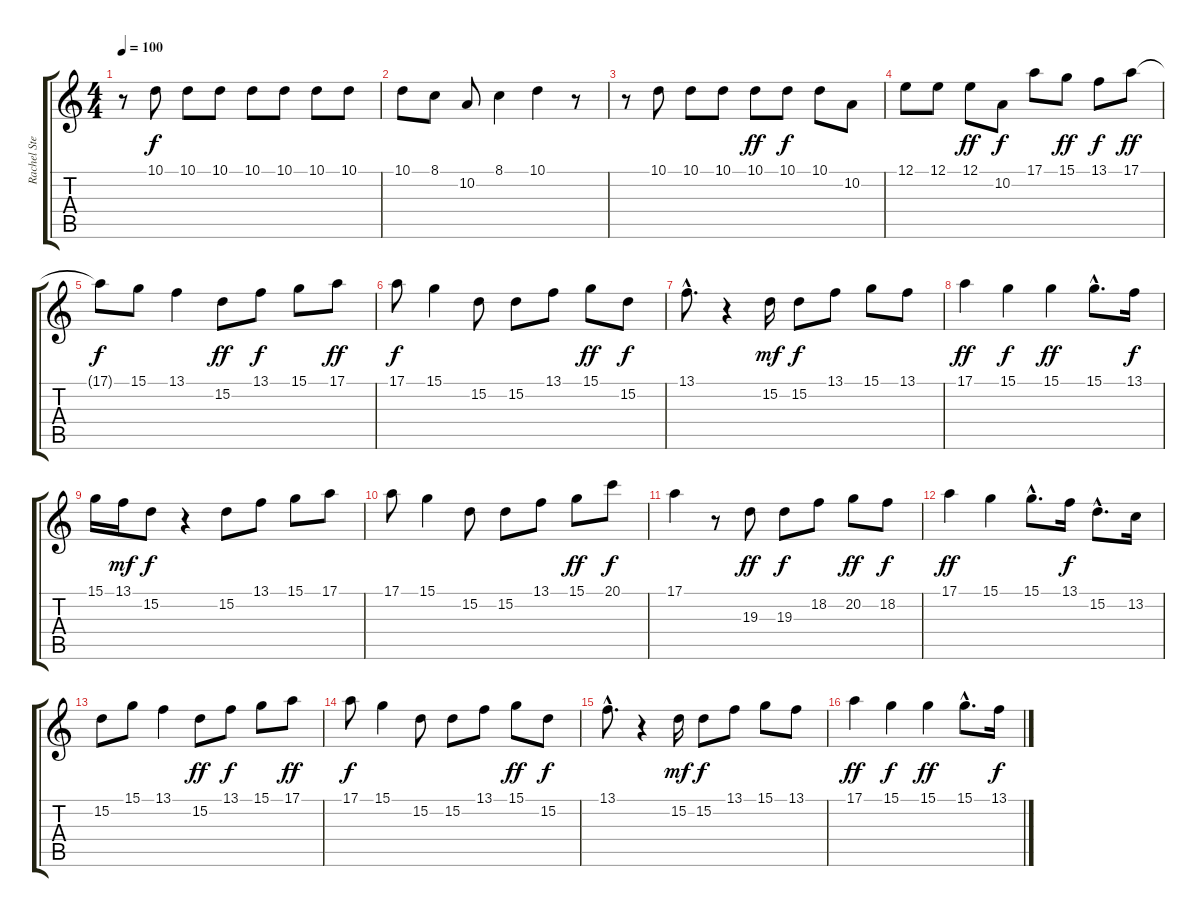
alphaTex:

\track ("Rachel Stevens" "Rachel Ste") {instrument panflute}
\staff {score tabs}
\tuning (E4 B3 G3 D3 A2 E2) {hide}
\ts (4 4)
\tempo 100
\clef g2
\ks c
r.8{dy mf} 10.1.8{dy f} 10.1.8 10.1.8 10.1.8 10.1.8 10.1.8 10.1.8 |
10.1.8 8.1.8 10.2.8 8.1.4 10.1.4 r.8 |
r.8 10.1.8 10.1.8 10.1.8 10.1.8{dy ff} 10.1.8{dy f} 10.1.8 10.2.8 |
12.1.8 12.1.8 12.1.8{dy ff} 10.2.8{dy f} 17.1.8 15.1.8{dy ff} 13.1.8{dy f} 17.1.8{dy ff} |
17.1{t}.8{dy f} 15.1.8 13.1.4 15.2.8{dy ff} 13.1.8{dy f} 15.1.8 17.1.8{dy ff} |
17.1.8{dy f} 15.1.4 15.2.8 15.2.8 13.1.8 15.1.8{dy ff} 15.2.8{dy f} |
13.1{hac}.8{d} r.4 15.2.16{dy mf} 15.2.8{dy f} 13.1.8 15.1.8 13.1.8 |
17.1.4{dy ff} 15.1.4{dy f} 15.1.4{dy ff} 15.1{hac}.8{d} 13.1.16{dy f} |
15.1.16 13.1.16{dy mf} 15.2.8{dy f} r.4 15.2.8 13.1.8 15.1.8 17.1.8 |
17.1.8 15.1.4 15.2.8 15.2.8 13.1.8 15.1.8{dy ff} 20.1.8{dy f} |
17.1.4 r.8 19.3.8{dy ff} 19.3.8{dy f} 18.2.8 20.2.8{dy ff} 18.2.8{dy f} |
17.1.4{dy ff} 15.1.4 15.1{hac}.8{d} 13.1.16{dy f} 15.2{hac}.8{d} 13.2.16 |
15.2.8 15.1.8 13.1.4 15.2.8{dy ff} 13.1.8{dy f} 15.1.8 17.1.8{dy ff} |
17.1.8{dy f} 15.1.4 15.2.8 15.2.8 13.1.8 15.1.8{dy ff} 15.2.8{dy f} |
13.1{hac}.8{d} r.4 15.2.16{dy mf} 15.2.8{dy f} 13.1.8 15.1.8 13.1.8 |
17.1.4{dy ff} 15.1.4{dy f} 15.1.4{dy ff} 15.1{hac}.8{d} 13.1.16{dy f}
